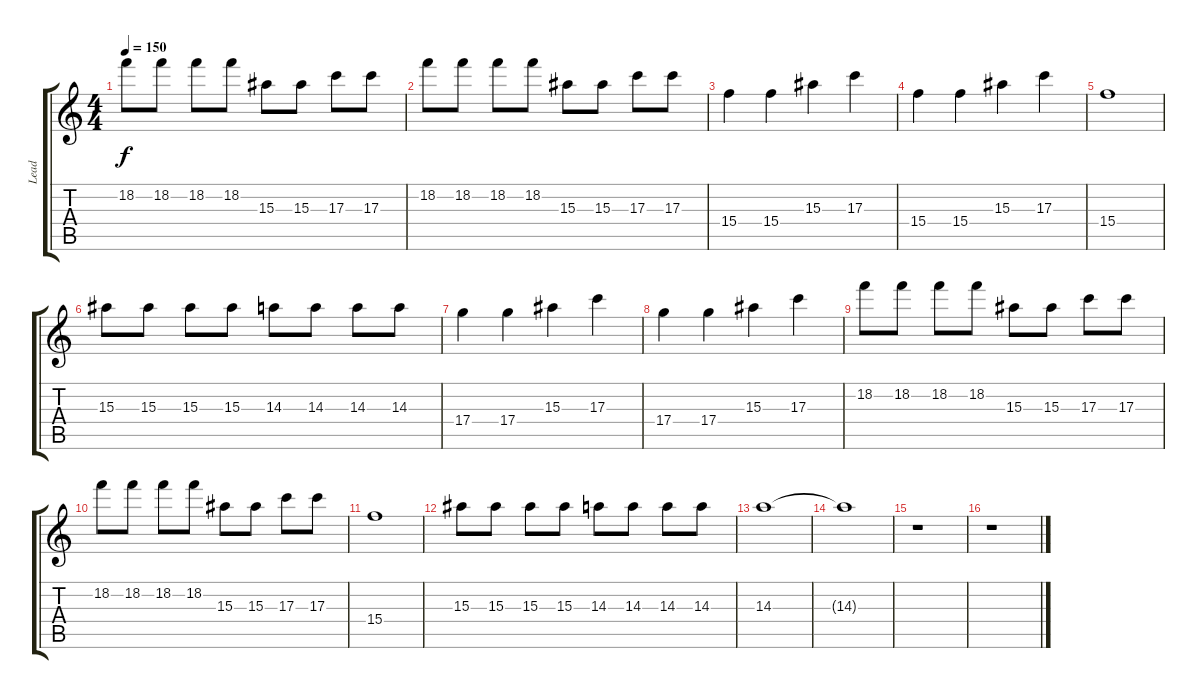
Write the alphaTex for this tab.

\track ("Lead" "Lead") {instrument overdrivenguitar}
\staff {score tabs}
\tuning (E4 B3 G3 D3 A2 D2) {hide}
\ts (4 4)
\tempo 150
\clef g2
\ks c
18.2.8{dy f} 18.2.8 18.2.8 18.2.8 15.3.8 15.3.8 17.3.8 17.3.8 |
18.2.8 18.2.8 18.2.8 18.2.8 15.3.8 15.3.8 17.3.8 17.3.8 |
15.4.4 15.4.4 15.3.4 17.3.4 |
15.4.4 15.4.4 15.3.4 17.3.4 |
15.4.1 |
15.3.8 15.3.8 15.3.8 15.3.8 14.3.8 14.3.8 14.3.8 14.3.8 |
17.4.4 17.4.4 15.3.4 17.3.4 |
17.4.4 17.4.4 15.3.4 17.3.4 |
18.2.8 18.2.8 18.2.8 18.2.8 15.3.8 15.3.8 17.3.8 17.3.8 |
18.2.8 18.2.8 18.2.8 18.2.8 15.3.8 15.3.8 17.3.8 17.3.8 |
15.4.1 |
15.3.8 15.3.8 15.3.8 15.3.8 14.3.8 14.3.8 14.3.8 14.3.8 |
14.3.1 |
14.3{t}.1 |
r.1 |
r.1
